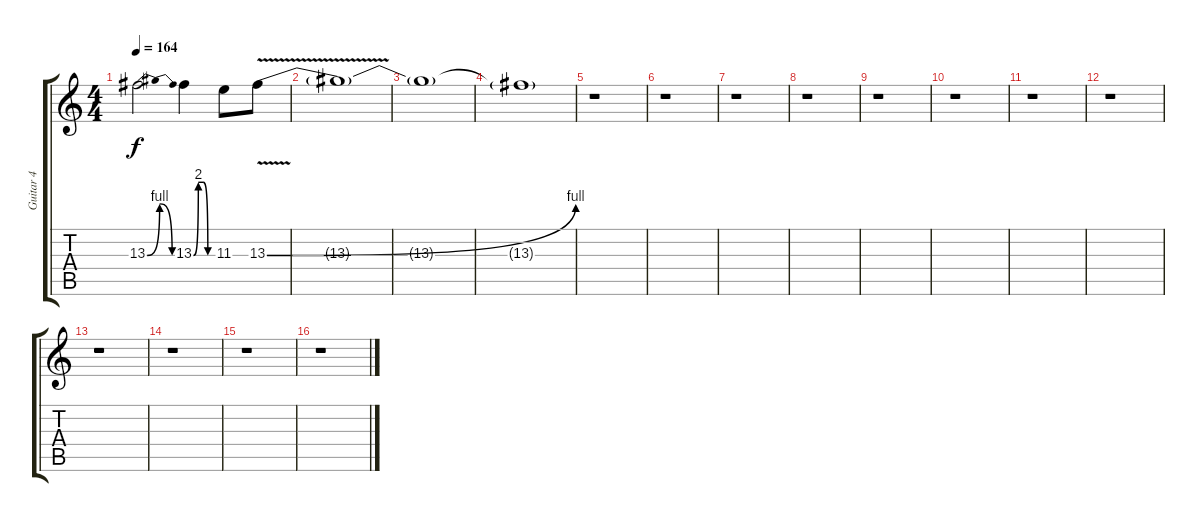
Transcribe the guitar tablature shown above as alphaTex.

\track ("Guitar 4" "Guitar 4") {instrument distortionguitar}
\staff {score tabs}
\tuning (D4 A3 F3 C3 G2 C2) {hide}
\ts (4 4)
\tempo 164
\clef g2
\ks c
13.3{be (bendrelease 0 0 15 4 45 4 60 0)}.2{dy f} 13.3{be (custom 0 0 15 8 30 8 45 0 60 0)}.4 11.3.8 13.3{be (bend 0 0 60 4) v}.8 |
13.3{t}.1 |
13.3{t}.1 |
13.3{t}.1 |
r.1 |
r.1 |
r.1 |
r.1 |
r.1 |
r.1 |
r.1 |
r.1 |
r.1 |
r.1 |
r.1 |
r.1
